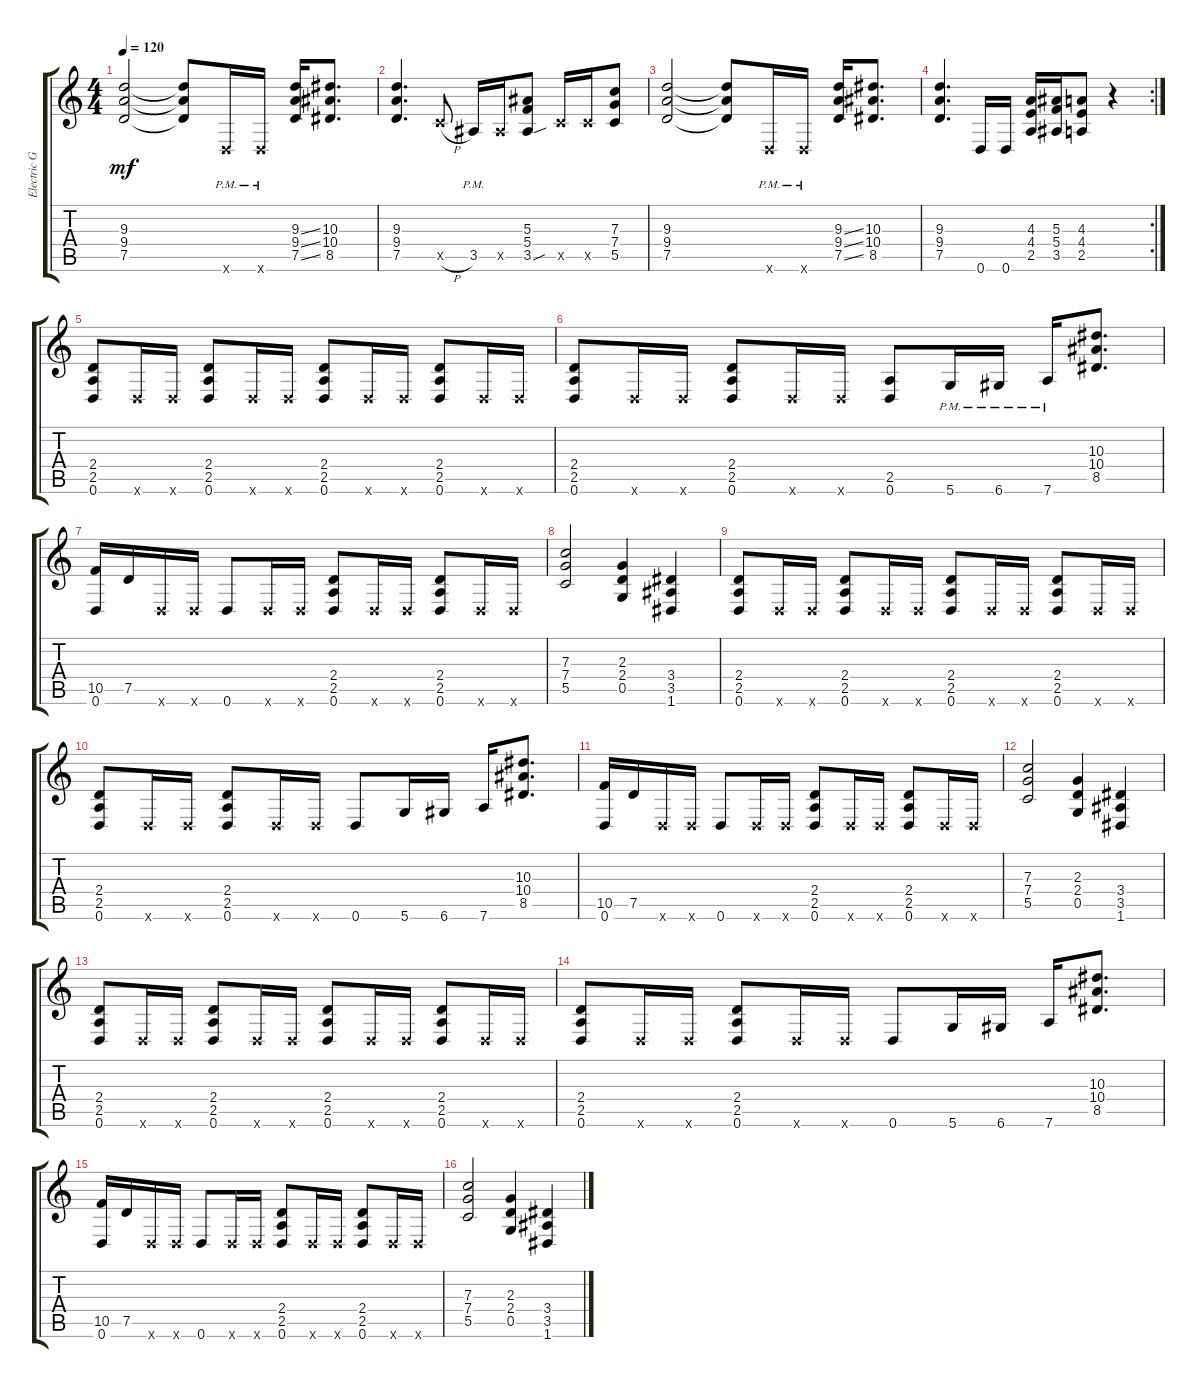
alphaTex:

\track ("Electric Guitar ритм" "Electric G") {instrument distortionguitar}
\staff {score tabs}
\tuning (D4 A3 F3 C3 G2 D2) {hide}
\ts (4 4)
\tempo 120
\clef g2
\ks c
(9.3 9.4 7.5).2{dy mf instrument distortionguitar} (9.3{t} 9.4{t} 7.5{t}).8 0.6{pm x}.16 0.6{pm x}.16 (9.3{ss} 9.4{ss} 7.5{ss}).16 (10.3 10.4 8.5).8{d} |
(9.3 9.4 7.5).4{d} 5.5{h x}.8 3.5{pm}.16 3.5{x}.16 (5.3 5.4 3.5{sou}).8 5.5{x}.16 5.5{x}.16 (7.3 7.4 5.5).8 |
(9.3 9.4 7.5).2 (9.3{t} 9.4{t} 7.5{t}).8 0.6{pm x}.16 0.6{pm x}.16 (9.3{ss} 9.4{ss} 7.5{ss}).16 (10.3 10.4 8.5).8{d} |
\rc 2
(9.3 9.4 7.5).4{d} 0.6.16 0.6.16 (4.3 4.4 2.5).16 (5.3 5.4 3.5).16 (4.3 4.4 2.5).8 r.4 |
(2.4 2.5 0.6).8 0.6{x}.16 0.6{x}.16 (2.4 2.5 0.6).8 0.6{x}.16 0.6{x}.16 (2.4 2.5 0.6).8 0.6{x}.16 0.6{x}.16 (2.4 2.5 0.6).8 0.6{x}.16 0.6{x}.16 |
(2.4 2.5 0.6).8 0.6{x}.16 0.6{x}.16 (2.4 2.5 0.6).8 0.6{x}.16 0.6{x}.16 (2.5 0.6).8 5.6{pm}.16 6.6{pm}.16 7.6{pm}.16 (10.3 10.4 8.5).8{d} |
(10.5 0.6).16 7.5.16 0.6{x}.16 0.6{x}.16 0.6.8 0.6{x}.16 0.6{x}.16 (2.4 2.5 0.6).8 0.6{x}.16 0.6{x}.16 (2.4 2.5 0.6).8 0.6{x}.16 0.6{x}.16 |
(7.3 7.4 5.5).2 (2.3 2.4 0.5).4 (3.4 3.5 1.6).4 |
(2.4 2.5 0.6).8 0.6{x}.16 0.6{x}.16 (2.4 2.5 0.6).8 0.6{x}.16 0.6{x}.16 (2.4 2.5 0.6).8 0.6{x}.16 0.6{x}.16 (2.4 2.5 0.6).8 0.6{x}.16 0.6{x}.16 |
(2.4 2.5 0.6).8 0.6{x}.16 0.6{x}.16 (2.4 2.5 0.6).8 0.6{x}.16 0.6{x}.16 0.6.8 5.6.16 6.6.16 7.6.16 (10.3 10.4 8.5).8{d} |
(10.5 0.6).16 7.5.16 0.6{x}.16 0.6{x}.16 0.6.8 0.6{x}.16 0.6{x}.16 (2.4 2.5 0.6).8 0.6{x}.16 0.6{x}.16 (2.4 2.5 0.6).8 0.6{x}.16 0.6{x}.16 |
(7.3 7.4 5.5).2 (2.3 2.4 0.5).4 (3.4 3.5 1.6).4 |
(2.4 2.5 0.6).8 0.6{x}.16 0.6{x}.16 (2.4 2.5 0.6).8 0.6{x}.16 0.6{x}.16 (2.4 2.5 0.6).8 0.6{x}.16 0.6{x}.16 (2.4 2.5 0.6).8 0.6{x}.16 0.6{x}.16 |
(2.4 2.5 0.6).8 0.6{x}.16 0.6{x}.16 (2.4 2.5 0.6).8 0.6{x}.16 0.6{x}.16 0.6.8 5.6.16 6.6.16 7.6.16 (10.3 10.4 8.5).8{d} |
(10.5 0.6).16 7.5.16 0.6{x}.16 0.6{x}.16 0.6.8 0.6{x}.16 0.6{x}.16 (2.4 2.5 0.6).8 0.6{x}.16 0.6{x}.16 (2.4 2.5 0.6).8 0.6{x}.16 0.6{x}.16 |
(7.3 7.4 5.5).2 (2.3 2.4 0.5).4 (3.4 3.5 1.6).4
